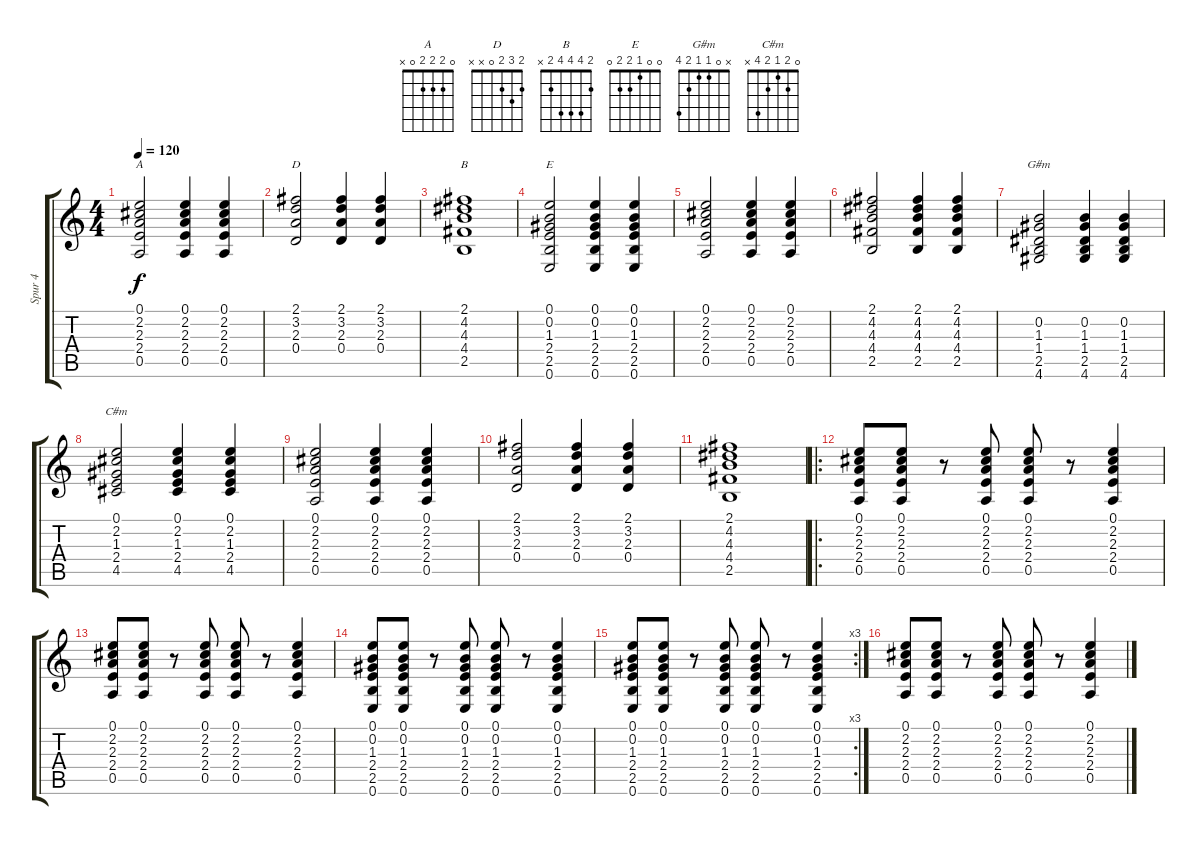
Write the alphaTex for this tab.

\track ("Spur 4" "Spur 4") {instrument electricbassfinger}
\staff {score tabs}
\tuning (E4 B3 G3 D3 A2 E2) {hide}
\chord ("A" 0 2 2 2 0 x)
\chord ("D" 2 3 2 0 x x)
\chord ("B" 2 4 4 4 2 x)
\chord ("E" 0 0 1 2 2 0)
\chord ("G#m" x 0 1 1 2 4)
\chord ("C#m" 0 2 1 2 4 x)
\ts (4 4)
\tempo 120
\clef g2
\ks c
(0.1 2.2 2.3 2.4 0.5).2{ch "A" dy f} (0.1 2.2 2.3 2.4 0.5).4 (0.1 2.2 2.3 2.4 0.5).4 |
(2.1 3.2 2.3 0.4).2{ch "D"} (2.1 3.2 2.3 0.4).4 (2.1 3.2 2.3 0.4).4 |
(2.1 4.2 4.3 4.4 2.5).1{ch "B"} |
(0.1 0.2 1.3 2.4 2.5 0.6).2{ch "E"} (0.1 0.2 1.3 2.4 2.5 0.6).4 (0.1 0.2 1.3 2.4 2.5 0.6).4 |
(0.1 2.2 2.3 2.4 0.5).2 (0.1 2.2 2.3 2.4 0.5).4 (0.1 2.2 2.3 2.4 0.5).4 |
(2.1 4.2 4.3 4.4 2.5).2 (2.1 4.2 4.3 4.4 2.5).4 (2.1 4.2 4.3 4.4 2.5).4 |
(0.2 1.3 1.4 2.5 4.6).2{ch "G#m"} (0.2 1.3 1.4 2.5 4.6).4 (0.2 1.3 1.4 2.5 4.6).4 |
(0.1 2.2 1.3 2.4 4.5).2{ch "C#m"} (0.1 2.2 1.3 2.4 4.5).4 (0.1 2.2 1.3 2.4 4.5).4 |
(0.1 2.2 2.3 2.4 0.5).2 (0.1 2.2 2.3 2.4 0.5).4 (0.1 2.2 2.3 2.4 0.5).4 |
(2.1 3.2 2.3 0.4).2 (2.1 3.2 2.3 0.4).4 (2.1 3.2 2.3 0.4).4 |
(2.1 4.2 4.3 4.4 2.5).1 |
\ro
(0.1 2.2 2.3 2.4 0.5).8 (0.1 2.2 2.3 2.4 0.5).8 r.8 (0.1 2.2 2.3 2.4 0.5).8 (0.1 2.2 2.3 2.4 0.5).8 r.8 (0.1 2.2 2.3 2.4 0.5).4 |
(0.1 2.2 2.3 2.4 0.5).8 (0.1 2.2 2.3 2.4 0.5).8 r.8 (0.1 2.2 2.3 2.4 0.5).8 (0.1 2.2 2.3 2.4 0.5).8 r.8 (0.1 2.2 2.3 2.4 0.5).4 |
(0.1 0.2 1.3 2.4 2.5 0.6).8 (0.1 0.2 1.3 2.4 2.5 0.6).8 r.8 (0.1 0.2 1.3 2.4 2.5 0.6).8 (0.1 0.2 1.3 2.4 2.5 0.6).8 r.8 (0.1 0.2 1.3 2.4 2.5 0.6).4 |
\rc 3
(0.1 0.2 1.3 2.4 2.5 0.6).8 (0.1 0.2 1.3 2.4 2.5 0.6).8 r.8 (0.1 0.2 1.3 2.4 2.5 0.6).8 (0.1 0.2 1.3 2.4 2.5 0.6).8 r.8 (0.1 0.2 1.3 2.4 2.5 0.6).4 |
(0.1 2.2 2.3 2.4 0.5).8 (0.1 2.2 2.3 2.4 0.5).8 r.8 (0.1 2.2 2.3 2.4 0.5).8 (0.1 2.2 2.3 2.4 0.5).8 r.8 (0.1 2.2 2.3 2.4 0.5).4
